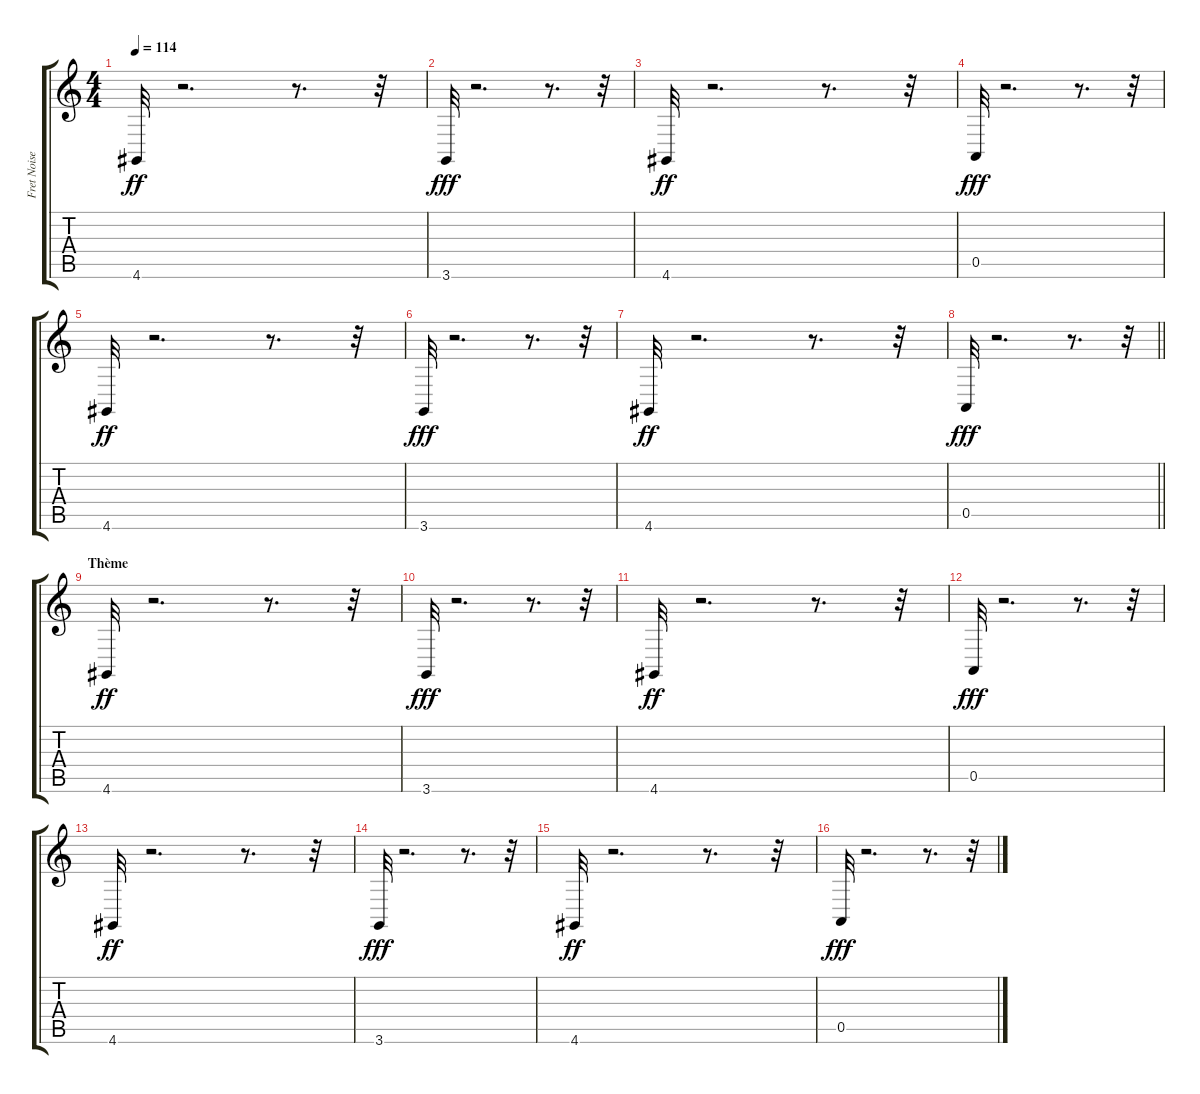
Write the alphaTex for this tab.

\track ("Fret Noises" "Fret Noise") {instrument guitarfretnoise}
\staff {score tabs}
\tuning (E4 B3 G3 D3 A2 E2) {hide}
\ts (4 4)
\tempo 114
\clef g2
\ks c
4.6.32{dy ff} r.2{d} r.8{d} r.32 |
3.6.32{dy fff} r.2{d} r.8{d} r.32 |
4.6.32{dy ff} r.2{d} r.8{d} r.32 |
0.5.32{dy fff} r.2{d} r.8{d} r.32 |
4.6.32{dy ff} r.2{d} r.8{d} r.32 |
3.6.32{dy fff} r.2{d} r.8{d} r.32 |
4.6.32{dy ff} r.2{d} r.8{d} r.32 |
\barLineRight lightlight
0.5.32{dy fff} r.2{d} r.8{d} r.32 |
\section ("" "Thème")
4.6.32{dy ff} r.2{d} r.8{d} r.32 |
3.6.32{dy fff} r.2{d} r.8{d} r.32 |
4.6.32{dy ff} r.2{d} r.8{d} r.32 |
0.5.32{dy fff} r.2{d} r.8{d} r.32 |
4.6.32{dy ff} r.2{d} r.8{d} r.32 |
3.6.32{dy fff} r.2{d} r.8{d} r.32 |
4.6.32{dy ff} r.2{d} r.8{d} r.32 |
0.5.32{dy fff} r.2{d} r.8{d} r.32
